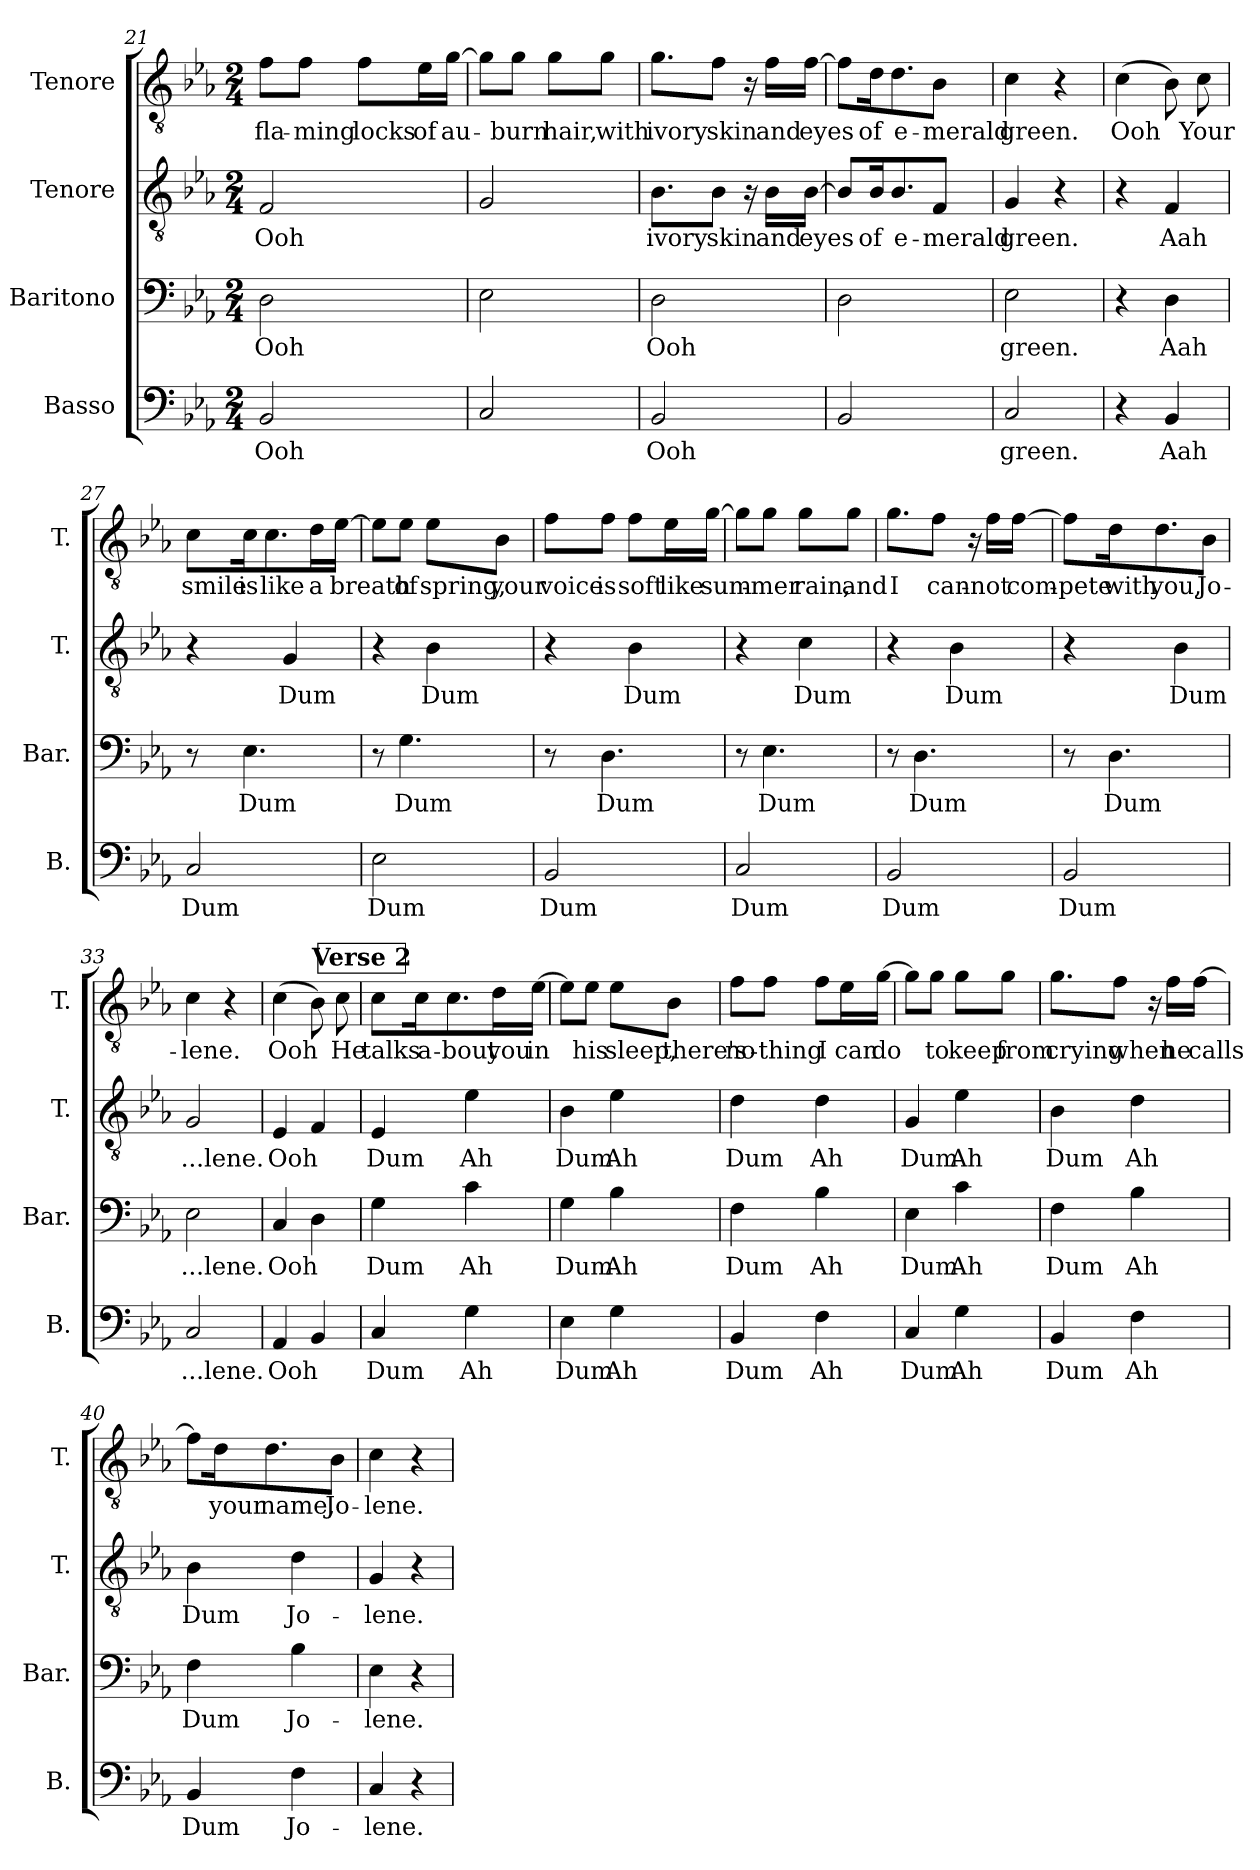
**kern	**text	**kern	**text	**kern	**text	**kern	**text
*part4	*part4	*part3	*part3	*part2	*part2	*part1	*part1
*staff4	*staff4	*staff3	*staff3	*staff2	*staff2	*staff1	*staff1
*I"Basso	*	*I"Baritono	*	*I"Tenore	*	*I"Tenore	*
*I'B.	*	*I'Bar.	*	*I'T.	*	*I'T.	*
*clefF4	*	*clefF4	*	*clefGv2	*	*clefGv2	*
*k[b-e-a-]	*	*k[b-e-a-]	*	*k[b-e-a-]	*	*k[b-e-a-]	*
*M2/4	*	*M2/4	*	*M2/4	*	*M2/4	*
=21	=21	=21	=21	=21	=21	=21	=21
!	!LO:LY:b	!	!LO:LY:b	!	!LO:LY:b	!	!LO:LY:b
2BB-/	Ooh	2D\	Ooh	2F/	Ooh	8f\L	fla-
!	!	!	!	!	!	!	!LO:LY:b
.	.	.	.	.	.	8f\J	-ming
!	!	!	!	!	!	!	!LO:LY:b
.	.	.	.	.	.	8f\L	locks
!	!	!	!	!	!	!	!LO:LY:b
.	.	.	.	.	.	16e-\L	of
!	!	!	!	!	!	!	!LO:LY:b
.	.	.	.	.	.	[16g\JJ	au-
=22	=22	=22	=22	=22	=22	=22	=22
2C/	.	2E-\	.	2G/	.	8g\L]	.
!	!	!	!	!	!	!	!LO:LY:b
.	.	.	.	.	.	8g\J	-burn
!	!	!	!	!	!	!	!LO:LY:b
.	.	.	.	.	.	8g\L	hair,
!	!	!	!	!	!	!	!LO:LY:b
.	.	.	.	.	.	8g\J	with
!!LO:PB:g=z
=23	=23	=23	=23	=23	=23	=23	=23
!	!LO:LY:b	!	!LO:LY:b	!	!LO:LY:b	!	!LO:LY:b
2BB-/	Ooh	2D\	Ooh	8.B-\L	ivory	8.g\L	ivory
!	!	!	!	!	!LO:LY:b	!	!LO:LY:b
.	.	.	.	8B-\J	skin	8f\J	skin
.	.	.	.	16r	.	16r	.
!	!	!	!	!	!LO:LY:b	!	!LO:LY:b
.	.	.	.	16B-\LL	and	16f\LL	and
!	!	!	!	!	!LO:LY:b	!	!LO:LY:b
.	.	.	.	[16B-\JJ	eyes	[16f\JJ	eyes
=24	=24	=24	=24	=24	=24	=24	=24
2BB-/	.	2D\	.	8B-/L]	.	8f\L]	.
!	!	!	!	!	!LO:LY:b	!	!LO:LY:b
.	.	.	.	16B-/K	of	16d\K	of
!	!	!	!	!	!LO:LY:b	!	!LO:LY:b
.	.	.	.	8.B-/	e-	8.d\	e-
!	!	!	!	!	!LO:LY:b	!	!LO:LY:b
.	.	.	.	8F/J	-merald	8B-\J	-merald
=25	=25	=25	=25	=25	=25	=25	=25
!	!LO:LY:b	!	!LO:LY:b	!	!LO:LY:b	!	!LO:LY:b
2C/	green.	2E-\	green.	4G/	green.	4c\	green.
.	.	.	.	4r	.	4r	.
=26	=26	=26	=26	=26	=26	=26	=26
!	!	!	!	!	!	!	!LO:LY:b
4r	.	4r	.	4r	.	(>4c\	Ooh
!	!LO:LY:b	!	!LO:LY:b	!	!LO:LY:b	!	!
4BB-/	Aah	4D\	Aah	4F/	Aah	8B-\)	.
!	!	!	!	!	!	!	!LO:LY:b
.	.	.	.	.	.	8c\	Your
=27	=27	=27	=27	=27	=27	=27	=27
!	!LO:LY:b	!	!	!	!	!	!LO:LY:b
2C/	Dum	8r	.	4r	.	8c\L	smile
!	!	!	!LO:LY:b	!	!	!	!LO:LY:b
.	.	4.E-\	Dum	.	.	16c\K	is
!	!	!	!	!	!	!	!LO:LY:b
.	.	.	.	.	.	8.c\	like
!	!	!	!	!	!LO:LY:b	!	!
.	.	.	.	4G/	Dum	.	.
!	!	!	!	!	!	!	!LO:LY:b
.	.	.	.	.	.	16d\L	a
!	!	!	!	!	!	!	!LO:LY:b
.	.	.	.	.	.	[16e-\JJ	breath
=28	=28	=28	=28	=28	=28	=28	=28
!	!LO:LY:b	!	!	!	!	!	!
2E-\	Dum	8r	.	4r	.	8e-\L]	.
!	!	!	!LO:LY:b	!	!	!	!LO:LY:b
.	.	4.G\	Dum	.	.	8e-\J	of
!	!	!	!	!	!LO:LY:b	!	!LO:LY:b
.	.	.	.	4B-\	Dum	8e-\L	spring,
!	!	!	!	!	!	!	!LO:LY:b
.	.	.	.	.	.	8B-\J	your
!!LO:LB:g=z
=29	=29	=29	=29	=29	=29	=29	=29
!	!LO:LY:b	!	!	!	!	!	!LO:LY:b
2BB-/	Dum	8r	.	4r	.	8f\L	voice
!	!	!	!LO:LY:b	!	!	!	!LO:LY:b
.	.	4.D\	Dum	.	.	8f\J	is
!	!	!	!	!	!LO:LY:b	!	!LO:LY:b
.	.	.	.	4B-\	Dum	8f\L	soft
!	!	!	!	!	!	!	!LO:LY:b
.	.	.	.	.	.	16e-\L	like
!	!	!	!	!	!	!	!LO:LY:b
.	.	.	.	.	.	[16g\JJ	sum-
=30	=30	=30	=30	=30	=30	=30	=30
!	!LO:LY:b	!	!	!	!	!	!
2C/	Dum	8r	.	4r	.	8g\L]	.
!	!	!	!LO:LY:b	!	!	!	!LO:LY:b
.	.	4.E-\	Dum	.	.	8g\J	-mer
!	!	!	!	!	!LO:LY:b	!	!LO:LY:b
.	.	.	.	4c\	Dum	8g\L	rain,
!	!	!	!	!	!	!	!LO:LY:b
.	.	.	.	.	.	8g\J	and
=31	=31	=31	=31	=31	=31	=31	=31
!	!LO:LY:b	!	!	!	!	!	!LO:LY:b
2BB-/	Dum	8r	.	4r	.	8.g\L	I
!	!	!	!LO:LY:b	!	!	!	!
.	.	4.D\	Dum	.	.	.	.
!	!	!	!	!	!	!	!LO:LY:b
.	.	.	.	.	.	8f\J	can-
!	!	!	!	!	!LO:LY:b	!	!
.	.	.	.	4B-\	Dum	.	.
.	.	.	.	.	.	16r	.
!	!	!	!	!	!	!	!LO:LY:b
.	.	.	.	.	.	16f\LL	-not
!	!	!	!	!	!	!	!LO:LY:b
.	.	.	.	.	.	[16f\JJ	com-
=32	=32	=32	=32	=32	=32	=32	=32
!	!LO:LY:b	!	!	!	!	!	!LO:LY:b
2BB-/	Dum	8r	.	4r	.	8f\L]	-pete
!	!	!	!LO:LY:b	!	!	!	!LO:LY:b
.	.	4.D\	Dum	.	.	16d\K	with
!	!	!	!	!	!	!	!LO:LY:b
.	.	.	.	.	.	8.d\	you,
!	!	!	!	!	!LO:LY:b	!	!
.	.	.	.	4B-\	Dum	.	.
!	!	!	!	!	!	!	!LO:LY:b
.	.	.	.	.	.	8B-\J	Jo-
=33	=33	=33	=33	=33	=33	=33	=33
!	!LO:LY:b	!	!LO:LY:b	!	!LO:LY:b	!	!LO:LY:b
2C/	-...lene.	2E-\	-...lene.	2G/	-...lene.	4c\	-lene.
.	.	.	.	.	.	4r	.
=34	=34	=34	=34	=34	=34	=34	=34
!	!LO:LY:b	!	!LO:LY:b	!	!LO:LY:b	!	!LO:LY:b
4AA-/	Ooh	4C/	Ooh	4E-/	Ooh	(>4c\	Ooh
4BB-/	.	4D\	.	4F/	.	8B-\)	.
!	!	!	!	!	!	!	!LO:LY:b
.	.	.	.	.	.	8c\	He
!!LO:LB:g=z
!!LO:REH:place=s1:a:B:fs=14:t=Verse 2
=35	=35	=35	=35	=35	=35	=35	=35
!	!LO:LY:b	!	!LO:LY:b	!	!LO:LY:b	!	!LO:LY:b
4C/	Dum	4G\	Dum	4E-/	Dum	8c\L	talks
!	!	!	!	!	!	!	!LO:LY:b
.	.	.	.	.	.	16c\K	a-
!	!	!	!	!	!	!	!LO:LY:b
.	.	.	.	.	.	8.c\	-bout
!	!LO:LY:b	!	!LO:LY:b	!	!LO:LY:b	!	!
4G\	Ah	4c\	Ah	4e-\	Ah	.	.
!	!	!	!	!	!	!	!LO:LY:b
.	.	.	.	.	.	16d\L	you
!	!	!	!	!	!	!	!LO:LY:b
.	.	.	.	.	.	[16e-\JJ	in
=36	=36	=36	=36	=36	=36	=36	=36
!	!LO:LY:b	!	!LO:LY:b	!	!LO:LY:b	!	!
4E-\	Dum	4G\	Dum	4B-\	Dum	8e-\L]	.
!	!	!	!	!	!	!	!LO:LY:b
.	.	.	.	.	.	8e-\J	his
!	!LO:LY:b	!	!LO:LY:b	!	!LO:LY:b	!	!LO:LY:b
4G\	Ah	4B-\	Ah	4e-\	Ah	8e-\L	sleep,
!	!	!	!	!	!	!	!LO:LY:b
.	.	.	.	.	.	8B-\J	there's
=37	=37	=37	=37	=37	=37	=37	=37
!	!LO:LY:b	!	!LO:LY:b	!	!LO:LY:b	!	!LO:LY:b
4BB-/	Dum	4F\	Dum	4d\	Dum	8f\L	no-
!	!	!	!	!	!	!	!LO:LY:b
.	.	.	.	.	.	8f\J	-thing
!	!LO:LY:b	!	!LO:LY:b	!	!LO:LY:b	!	!LO:LY:b
4F\	Ah	4B-\	Ah	4d\	Ah	8f\L	I
!	!	!	!	!	!	!	!LO:LY:b
.	.	.	.	.	.	16e-\L	can
!	!	!	!	!	!	!	!LO:LY:b
.	.	.	.	.	.	[16g\JJ	do
=38	=38	=38	=38	=38	=38	=38	=38
!	!LO:LY:b	!	!LO:LY:b	!	!LO:LY:b	!	!
4C/	Dum	4E-\	Dum	4G/	Dum	8g\L]	.
!	!	!	!	!	!	!	!LO:LY:b
.	.	.	.	.	.	8g\J	to
!	!LO:LY:b	!	!LO:LY:b	!	!LO:LY:b	!	!LO:LY:b
4G\	Ah	4c\	Ah	4e-\	Ah	8g\L	keep
!	!	!	!	!	!	!	!LO:LY:b
.	.	.	.	.	.	8g\J	from
=39	=39	=39	=39	=39	=39	=39	=39
!	!LO:LY:b	!	!LO:LY:b	!	!LO:LY:b	!	!LO:LY:b
4BB-/	Dum	4F\	Dum	4B-\	Dum	8.g\L	crying
!	!	!	!	!	!	!	!LO:LY:b
.	.	.	.	.	.	8f\J	when
!	!LO:LY:b	!	!LO:LY:b	!	!LO:LY:b	!	!
4F\	Ah	4B-\	Ah	4d\	Ah	.	.
.	.	.	.	.	.	16r	.
!	!	!	!	!	!	!	!LO:LY:b
.	.	.	.	.	.	16f\LL	he
!	!	!	!	!	!	!	!LO:LY:b
.	.	.	.	.	.	[16f\JJ	calls
!!LO:PB:g=z
=40	=40	=40	=40	=40	=40	=40	=40
!	!LO:LY:b	!	!LO:LY:b	!	!LO:LY:b	!	!
4BB-/	Dum	4F\	Dum	4B-\	Dum	8f\L]	.
!	!	!	!	!	!	!	!LO:LY:b
.	.	.	.	.	.	16d\K	your
!	!	!	!	!	!	!	!LO:LY:b
.	.	.	.	.	.	8.d\	name,
!	!LO:LY:b	!	!LO:LY:b	!	!LO:LY:b	!	!
4F\	Jo-	4B-\	Jo-	4d\	Jo-	.	.
!	!	!	!	!	!	!	!LO:LY:b
.	.	.	.	.	.	8B-\J	Jo-
=41	=41	=41	=41	=41	=41	=41	=41
!	!LO:LY:b	!	!LO:LY:b	!	!LO:LY:b	!	!LO:LY:b
4C/	-lene.	4E-\	-lene.	4G/	-lene.	4c\	-lene.
4r	.	4r	.	4r	.	4r	.
=	=	=	=	=	=	=	=
*-	*-	*-	*-	*-	*-	*-	*-
